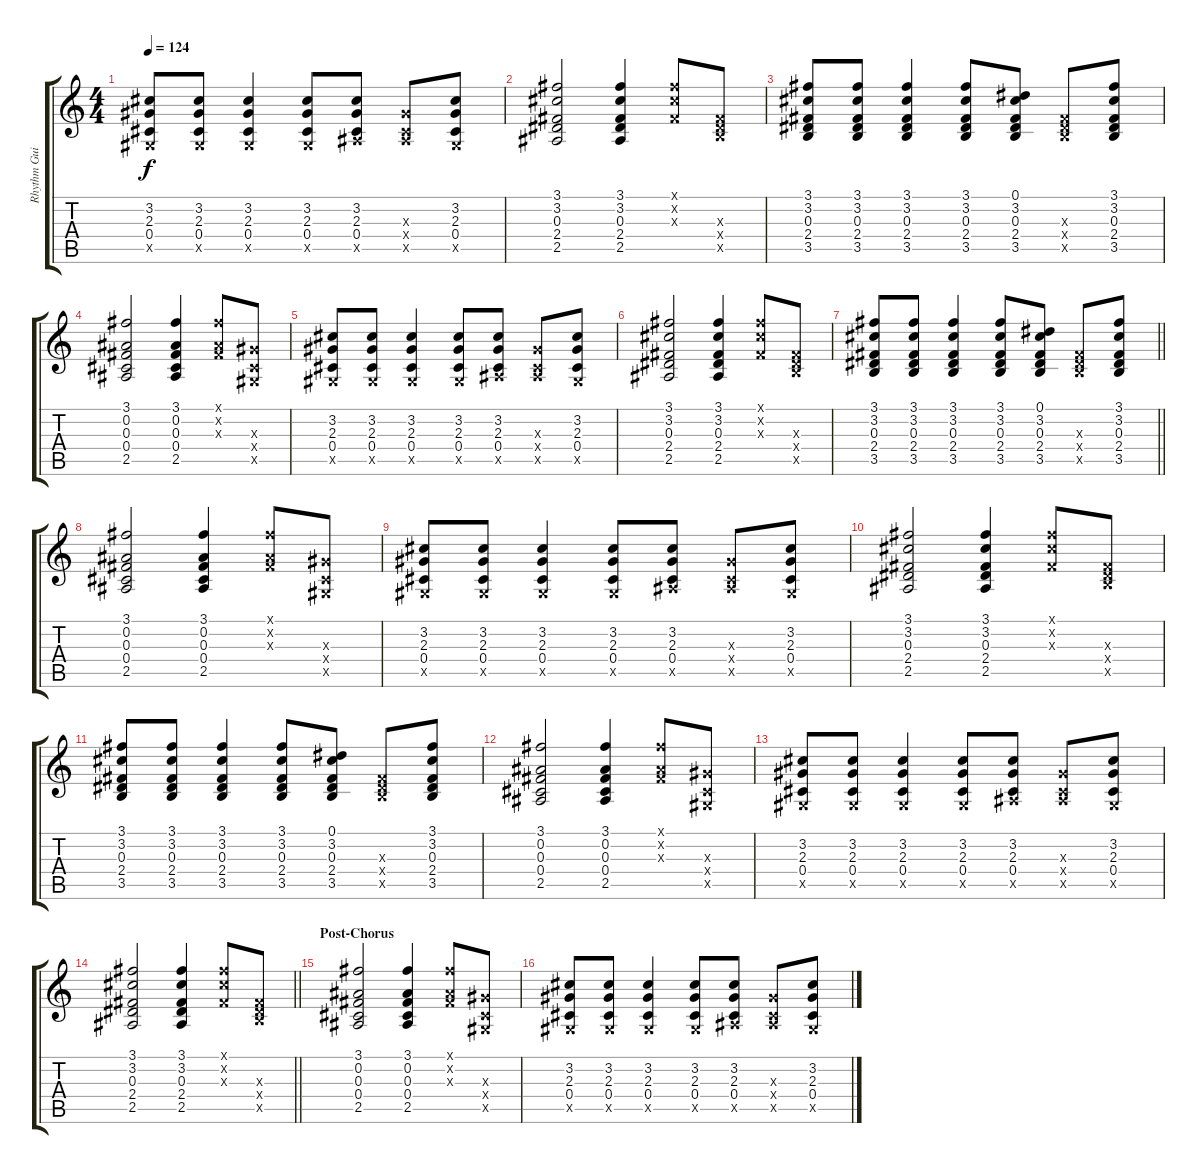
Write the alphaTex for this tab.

\track ("Rhythm Guitar" "Rhythm Gui") {instrument distortionguitar}
\staff {score tabs}
\tuning (Eb4 Bb3 Gb3 Db3 Ab2 Eb2) {hide}
\ts (4 4)
\tempo 124
\clef g2
\ks c
(3.2 2.3 0.4 0.5{x}).8{dy f} (3.2 2.3 0.4 0.5{x}).8 (3.2 2.3 0.4 0.5{x}).4 (3.2 2.3 0.4 0.5{x}).8 (3.2 2.3 0.4 2.5{x}).8 (2.3{x} 0.4{x} 2.5{x}).8 (3.2 2.3 0.4 0.5{x}).8 |
(3.1 3.2 0.3 2.4 2.5).2 (3.1 3.2 0.3 2.4 2.5).4 (3.1{x} 3.2{x} 0.3{x}).8 (0.3{x} 2.4{x} 3.5{x}).8 |
(3.1 3.2 0.3 2.4 3.5).8 (3.1 3.2 0.3 2.4 3.5).8 (3.1 3.2 0.3 2.4 3.5).4 (3.1 3.2 0.3 2.4 3.5).8 (0.1 3.2 0.3 2.4 3.5).8 (0.3{x} 2.4{x} 3.5{x}).8 (3.1 3.2 0.3 2.4 3.5).8 |
(3.1 0.2 0.3 0.4 2.5).2 (3.1 0.2 0.3 0.4 2.5).4 (3.1{x} 0.2{x} 0.3{x}).8 (2.3{x} 0.4{x} 0.5{x}).8 |
(3.2 2.3 0.4 0.5{x}).8 (3.2 2.3 0.4 0.5{x}).8 (3.2 2.3 0.4 0.5{x}).4 (3.2 2.3 0.4 0.5{x}).8 (3.2 2.3 0.4 2.5{x}).8 (2.3{x} 0.4{x} 2.5{x}).8 (3.2 2.3 0.4 0.5{x}).8 |
(3.1 3.2 0.3 2.4 2.5).2 (3.1 3.2 0.3 2.4 2.5).4 (3.1{x} 3.2{x} 0.3{x}).8 (0.3{x} 2.4{x} 3.5{x}).8 |
\barLineRight lightlight
(3.1 3.2 0.3 2.4 3.5).8 (3.1 3.2 0.3 2.4 3.5).8 (3.1 3.2 0.3 2.4 3.5).4 (3.1 3.2 0.3 2.4 3.5).8 (0.1 3.2 0.3 2.4 3.5).8 (0.3{x} 2.4{x} 3.5{x}).8 (3.1 3.2 0.3 2.4 3.5).8 |
(3.1 0.2 0.3 0.4 2.5).2 (3.1 0.2 0.3 0.4 2.5).4 (3.1{x} 0.2{x} 0.3{x}).8 (2.3{x} 0.4{x} 0.5{x}).8 |
(3.2 2.3 0.4 0.5{x}).8 (3.2 2.3 0.4 0.5{x}).8 (3.2 2.3 0.4 0.5{x}).4 (3.2 2.3 0.4 0.5{x}).8 (3.2 2.3 0.4 2.5{x}).8 (2.3{x} 0.4{x} 2.5{x}).8 (3.2 2.3 0.4 0.5{x}).8 |
(3.1 3.2 0.3 2.4 2.5).2 (3.1 3.2 0.3 2.4 2.5).4 (3.1{x} 3.2{x} 0.3{x}).8 (0.3{x} 2.4{x} 3.5{x}).8 |
(3.1 3.2 0.3 2.4 3.5).8 (3.1 3.2 0.3 2.4 3.5).8 (3.1 3.2 0.3 2.4 3.5).4 (3.1 3.2 0.3 2.4 3.5).8 (0.1 3.2 0.3 2.4 3.5).8 (0.3{x} 2.4{x} 3.5{x}).8 (3.1 3.2 0.3 2.4 3.5).8 |
(3.1 0.2 0.3 0.4 2.5).2 (3.1 0.2 0.3 0.4 2.5).4 (3.1{x} 0.2{x} 0.3{x}).8 (2.3{x} 0.4{x} 0.5{x}).8 |
(3.2 2.3 0.4 0.5{x}).8 (3.2 2.3 0.4 0.5{x}).8 (3.2 2.3 0.4 0.5{x}).4 (3.2 2.3 0.4 0.5{x}).8 (3.2 2.3 0.4 2.5{x}).8 (2.3{x} 0.4{x} 2.5{x}).8 (3.2 2.3 0.4 0.5{x}).8 |
\barLineRight lightlight
(3.1 3.2 0.3 2.4 2.5).2 (3.1 3.2 0.3 2.4 2.5).4 (3.1{x} 3.2{x} 0.3{x}).8 (0.3{x} 2.4{x} 3.5{x}).8 |
\section ("" "Post-Chorus")
(3.1 0.2 0.3 0.4 2.5).2 (3.1 0.2 0.3 0.4 2.5).4 (3.1{x} 0.2{x} 0.3{x}).8 (2.3{x} 0.4{x} 0.5{x}).8 |
(3.2 2.3 0.4 0.5{x}).8 (3.2 2.3 0.4 0.5{x}).8 (3.2 2.3 0.4 0.5{x}).4 (3.2 2.3 0.4 0.5{x}).8 (3.2 2.3 0.4 2.5{x}).8 (2.3{x} 0.4{x} 2.5{x}).8 (3.2 2.3 0.4 0.5{x}).8
